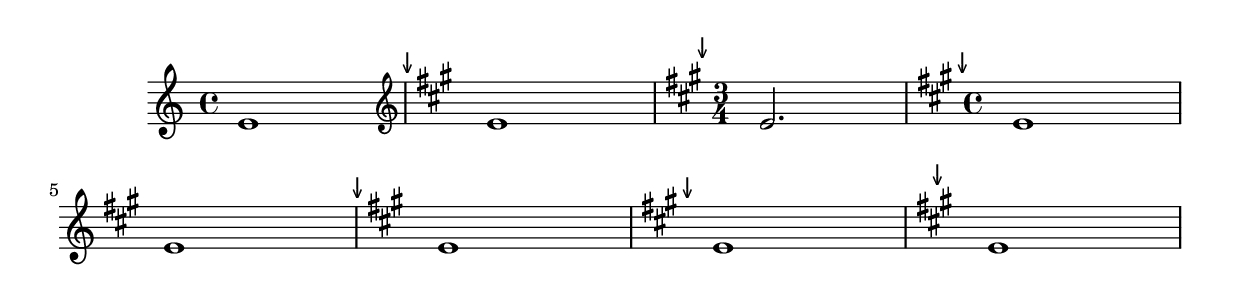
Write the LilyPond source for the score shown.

%% DO NOT EDIT this file manually; it is automatically
%% generated from LSR http://lsr.dsi.unimi.it
%% Make any changes in LSR itself, or in Documentation/snippets/new/ ,
%% and then run scripts/auxiliar/makelsr.py
%%
%% This file is in the public domain.
\version "2.14.0"

\header {
  lsrtags = "text"

%% Translation of GIT committish: 70f5f30161f7b804a681cd080274bfcdc9f4fe8c
  texidoces = "
Si están especificadas, las marcas de texto se pueden alinear con
objetos de notación distintos a las líneas divisorias.  Entre estos
objetos se encuentran @code{ambitus}, @code{breathing-sign},
@code{clef}, @code{custos}, @code{staff-bar}, @code{left-edge},
@code{key-cancellation}, @code{key-signature} y @code{time-signature}.

En estos casos, las marcas de texto se centran horizontalmente sobre
el objeto, aunque esto se puede cambiar, como se muestra en la segunda
línea de este ejemplo (en una partitura con varios pentagramas, se
debe hacer este ajuste para todos los pentagramas).

"
  doctitlees = "Alinear marcas con varios objetos de notación"


%% Translation of GIT committish: 0a868be38a775ecb1ef935b079000cebbc64de40
  texidocde = "
Wenn angegeben, können Textzeichen auch an anderen Objekten als Taktstrichen
ausgerichtet werden.  Zu diesen Objekten gehören @code{ambitus},
@code{breathing-sign}, @code{clef}, @code{custos}, @code{staff-bar},
@code{left-edge}, @code{key-cancellation}, @code{key-signature} und
@code{time-signature}.

In diesem Fall werden die Zeichen horizontal über dem Objekt zentriert.
Diese Ausrichtung kann auch geändert werden, wie die zweite Zeile
des Beispiels zeigt.  In einer Partitur mit vielen Systemen sollte
diese Einstellung für alle Systeme gemacht werden.

"

  doctitlede = "Zeichen an verschiedenen Notationsobjekten ausrichten"

%% Translation of GIT committish: 548ef200973bd3d46ea75c5498461d9e5f168334
  texidocfr = "
Les indications textuelles peuvent s'aligner par rapport à d'autres
objets que des barres de mesure, tels que @code{ambitus},
@code{breathing-sign}, @code{clef}, @code{custos}, @code{staff-bar},
@code{left-edge}, @code{key-cancellation}, @code{key-signature}, ou
@code{time-signature}.



Par défaut, les indications textuelles sont alignées avec le milieu
des objets de notation. Bien entendu, vous pouvez modifier les
propriétés des objets en question pour obtenir un autre
résultat comme l'illustre la deuxième ligne de l'exemple.  Dans le cas
de portées multiples, ces réglages doivent être faits pour chacune
d'entre elles.



"
  doctitlefr = "Alignement des indications par rapport à divers objets
de notation"


  texidoc = "
If specified, text marks may be aligned with notation objects other
than bar lines.  These objects include @code{ambitus},
@code{breathing-sign}, @code{clef}, @code{custos}, @code{staff-bar},
@code{left-edge}, @code{key-cancellation}, @code{key-signature}, and
@code{time-signature}.



In such cases, text marks will be horizontally centered above the
object. However this can be changed, as demonstrated on the second line
of this example (in a score with multiple staves, this setting should
be done for all the staves).



"
  doctitle = "Aligning marks with various notation objects"
} % begin verbatim

\relative c' {
  e1

  % the RehearsalMark will be centered above the Clef
  \override Score.RehearsalMark #'break-align-symbols = #'(clef)
  \key a \major
  \clef treble
  \mark "↓"
  e1

  % the RehearsalMark will be centered above the TimeSignature
  \override Score.RehearsalMark #'break-align-symbols = #'(time-signature)
  \key a \major
  \clef treble
  \time 3/4
  \mark \markup { \char ##x2193 }
  e2.

  % the RehearsalMark will be centered above the KeySignature
  \override Score.RehearsalMark #'break-align-symbols = #'(key-signature)
  \key a \major
  \clef treble
  \time 4/4
  \mark \markup { \char ##x2193 }
  e1

  \break
  e1

  % the RehearsalMark will be aligned with the left edge of the KeySignature
  \once \override Score.KeySignature #'break-align-anchor-alignment = #LEFT
  \mark \markup { \char ##x2193 }
  \key a \major
  e1

  % the RehearsalMark will be aligned with the right edge of the KeySignature
  \once \override Score.KeySignature #'break-align-anchor-alignment = #RIGHT
  \key a \major
  \mark \markup { \char ##x2193 }
  e1

  % the RehearsalMark will be aligned with the left edge of the KeySignature
  % and then shifted right by one unit.
  \once \override Score.KeySignature #'break-align-anchor = #1
  \key a \major
  \mark \markup { \char ##x2193 }
  e1
}
